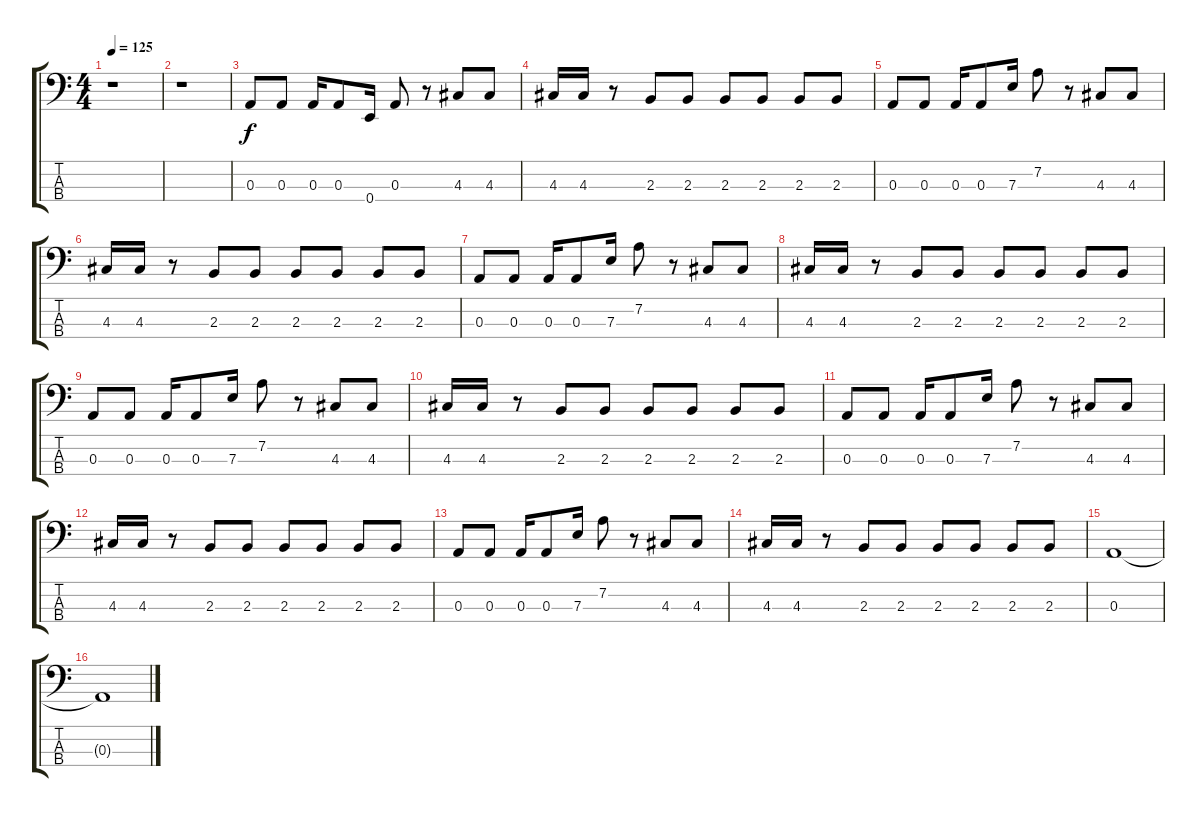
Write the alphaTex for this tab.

\track "" {instrument electricbasspick}
\staff {score tabs}
\tuning (G2 D2 A1 E1) {hide}
\ts (4 4)
\tempo 125
\clef f4
\ks c
r.1{dy f} |
r.1 |
0.3.8 0.3.8 0.3.16 0.3.8 0.4.16 0.3.8 r.8 4.3.8 4.3.8 |
4.3.16 4.3.16 r.8 2.3.8 2.3.8 2.3.8 2.3.8 2.3.8 2.3.8 |
0.3.8 0.3.8 0.3.16 0.3.8 7.3.16 7.2.8 r.8 4.3.8 4.3.8 |
4.3.16 4.3.16 r.8 2.3.8 2.3.8 2.3.8 2.3.8 2.3.8 2.3.8 |
0.3.8 0.3.8 0.3.16 0.3.8 7.3.16 7.2.8 r.8 4.3.8 4.3.8 |
4.3.16 4.3.16 r.8 2.3.8 2.3.8 2.3.8 2.3.8 2.3.8 2.3.8 |
0.3.8 0.3.8 0.3.16 0.3.8 7.3.16 7.2.8 r.8 4.3.8 4.3.8 |
4.3.16 4.3.16 r.8 2.3.8 2.3.8 2.3.8 2.3.8 2.3.8 2.3.8 |
0.3.8 0.3.8 0.3.16 0.3.8 7.3.16 7.2.8 r.8 4.3.8 4.3.8 |
4.3.16 4.3.16 r.8 2.3.8 2.3.8 2.3.8 2.3.8 2.3.8 2.3.8 |
0.3.8 0.3.8 0.3.16 0.3.8 7.3.16 7.2.8 r.8 4.3.8 4.3.8 |
4.3.16 4.3.16 r.8 2.3.8 2.3.8 2.3.8 2.3.8 2.3.8 2.3.8 |
0.3.1 |
0.3{t}.1
